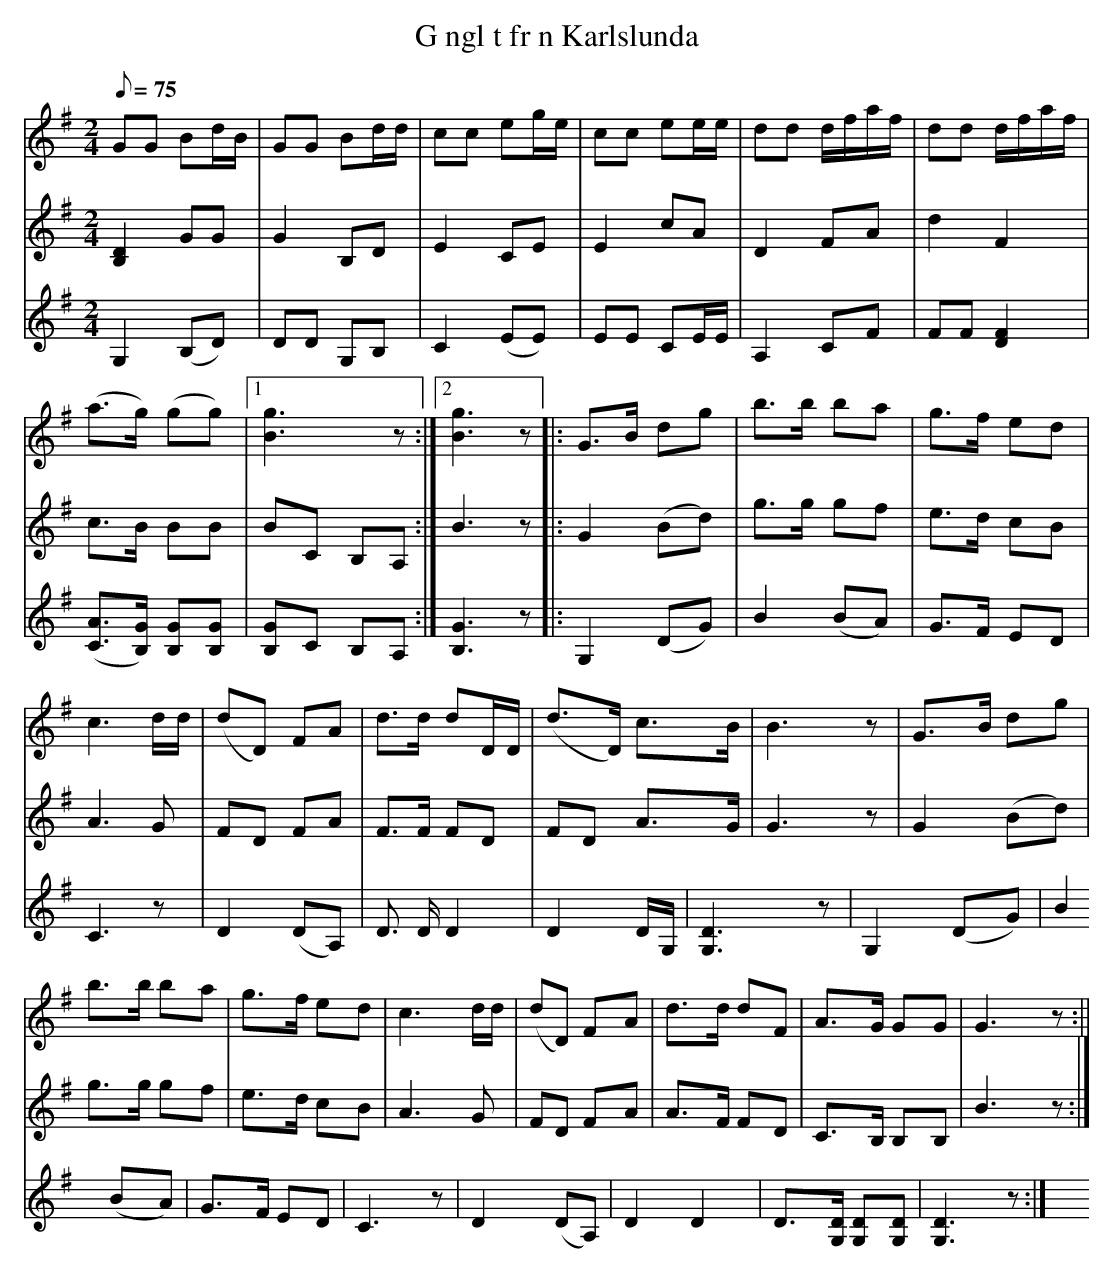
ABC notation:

X:1
T: G ngl t fr n Karlslunda
M: 2/4
L: 1/8
Q: 75
K:G % 1 sharps
GG Bd/2B/2|GG Bd/2d/2|cc eg/2e/2|cc ee/2e/2|dd d/2f/2a/2f/2|dd d/2f/2a/2f/2|
(a3/2g/2) (gg)|1[g3B3] z:|2[g3B3] z|:G3/2B/2 dg|b3/2b/2 ba|g3/2f/2 ed|
c3 d/2d/2|(dD) FA|d3/2d/2 dD/2D/2|(d3/2D/2) c3/2B/2|B3 z|G3/2B/2 dg|
b3/2b/2 ba|g3/2f/2 ed|c3 d/2d/2|(dD) FA|d3/2d/2 dF|A3/2G/2 GG|G3 z:||
V:2
[D2B,2] GG|G2 B,D|E2 CE|E2 cA|D2 FA|d2 F2|
c3/2B/2 BB|BC B,A,:|B3 z|:G2 (Bd)|g3/2g/2 gf|e3/2d/2 cB|
A3 G|FD FA|F3/2F/2 FD|FD A3/2G/2|G3 z|G2 (Bd)|
g3/2g/2 gf|e3/2d/2 cB|A3 G|FD FA|A3/2F/2 FD|C3/2B,/2 B,B,|B3 z:|
V:3
G,2 (B,D)|DD G,B,|C2 (EE) | EE CE/2E/2|A,2 CF|FF [F2D2]|
([A3/2C3/2][G/2B,/2]) [GB,][GB,] |[GB,]C B,A,:|[G3B,3] z|:G,2 (DG)|B2 (BA)|G3/2F/2 ED|
C3 z|D2 (DA,) |D3/2 D/2 D2|D2 D/2G,/2|[D3G,3] z|G,2 (DG) |
B2 (BA)|G3/2F/2 ED|C3 z|D2 (DA,) |D2 D2|D3/2[D/2G,/2] [DG,][DG,] |[D3G,3] z:|
